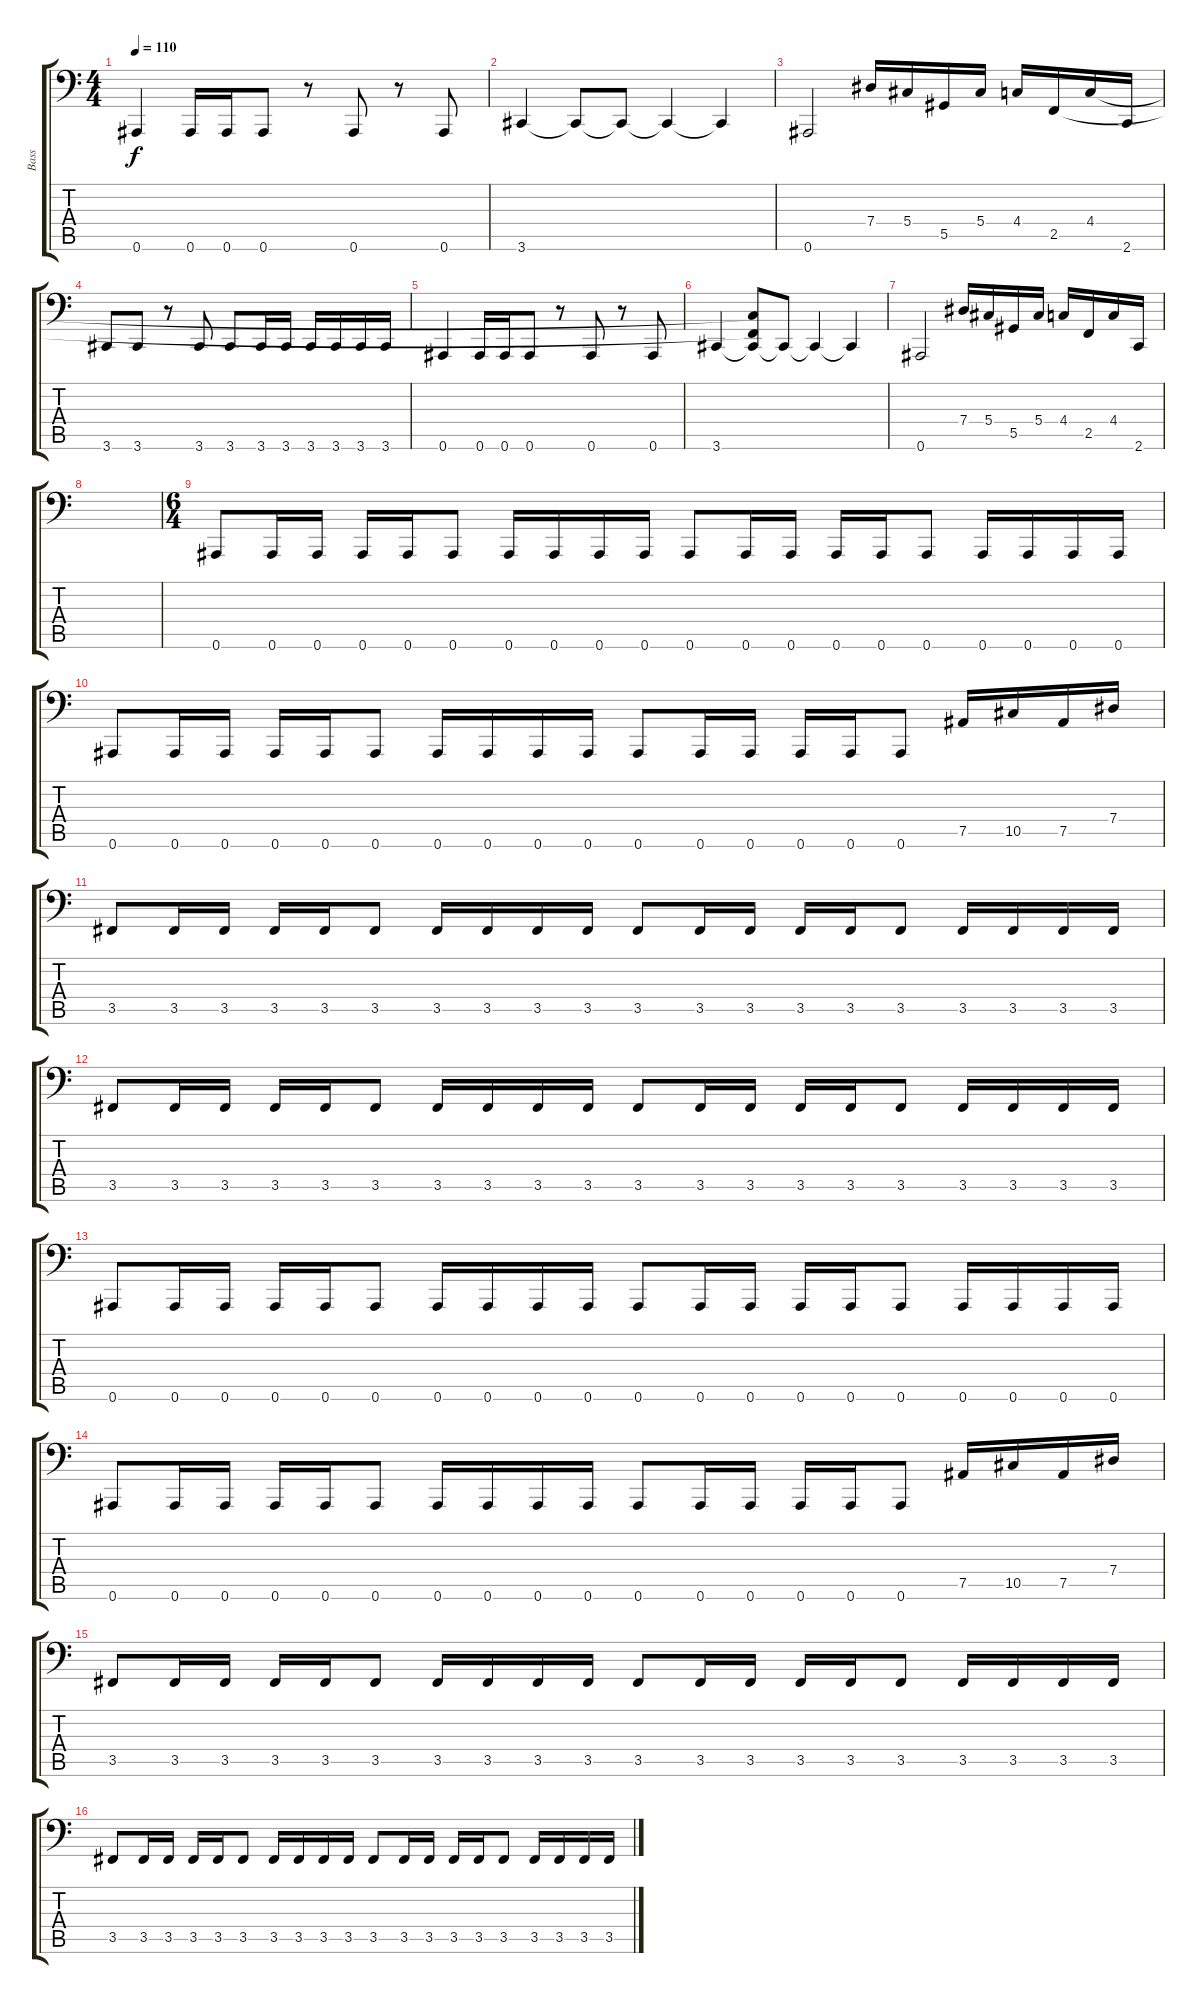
\track ("Bass" "Bass") {instrument electricbassfinger}
\staff {score tabs}
\tuning (Bb2 F2 Db2 Ab1 Eb1 Bb0) {hide}
\ts (4 4)
\tempo 110
\clef f4
\ks c
0.6.4{dy f} 0.6.16 0.6.16 0.6.8 r.8 0.6.8 r.8 0.6.8 |
3.6.4 3.6{t}.8 3.6{t}.8 3.6{t}.4 3.6{t}.4 |
0.6.2 7.4.16 5.4.16 5.5.16 5.4.16 4.4.16 2.5.16 4.4.16 2.6.16 |
3.6.8 3.6.8 r.8 3.6.8 3.6.8 3.6.16 3.6.16 3.6.16 3.6.16 3.6.16 3.6.16 |
0.6.4 0.6.16 0.6.16 0.6.8 r.8 0.6.8 r.8 0.6.8 |
3.6.4 (4.4{t} 2.5{t} 3.6{t}).8 3.6{t}.8 3.6{t}.4 3.6{t}.4 |
0.6.2 7.4.16 5.4.16 5.5.16 5.4.16 4.4.16 2.5.16 4.4.16 2.6.16 |
|
\ts (6 4)
0.6.8 0.6.16 0.6.16 0.6.16 0.6.16 0.6.8 0.6.16 0.6.16 0.6.16 0.6.16 0.6.8 0.6.16 0.6.16 0.6.16 0.6.16 0.6.8 0.6.16 0.6.16 0.6.16 0.6.16 |
0.6.8 0.6.16 0.6.16 0.6.16 0.6.16 0.6.8 0.6.16 0.6.16 0.6.16 0.6.16 0.6.8 0.6.16 0.6.16 0.6.16 0.6.16 0.6.8 7.5.16 10.5.16 7.5.16 7.4.16 |
3.5.8 3.5.16 3.5.16 3.5.16 3.5.16 3.5.8 3.5.16 3.5.16 3.5.16 3.5.16 3.5.8 3.5.16 3.5.16 3.5.16 3.5.16 3.5.8 3.5.16 3.5.16 3.5.16 3.5.16 |
3.5.8 3.5.16 3.5.16 3.5.16 3.5.16 3.5.8 3.5.16 3.5.16 3.5.16 3.5.16 3.5.8 3.5.16 3.5.16 3.5.16 3.5.16 3.5.8 3.5.16 3.5.16 3.5.16 3.5.16 |
0.6.8 0.6.16 0.6.16 0.6.16 0.6.16 0.6.8 0.6.16 0.6.16 0.6.16 0.6.16 0.6.8 0.6.16 0.6.16 0.6.16 0.6.16 0.6.8 0.6.16 0.6.16 0.6.16 0.6.16 |
0.6.8 0.6.16 0.6.16 0.6.16 0.6.16 0.6.8 0.6.16 0.6.16 0.6.16 0.6.16 0.6.8 0.6.16 0.6.16 0.6.16 0.6.16 0.6.8 7.5.16 10.5.16 7.5.16 7.4.16 |
3.5.8 3.5.16 3.5.16 3.5.16 3.5.16 3.5.8 3.5.16 3.5.16 3.5.16 3.5.16 3.5.8 3.5.16 3.5.16 3.5.16 3.5.16 3.5.8 3.5.16 3.5.16 3.5.16 3.5.16 |
3.5.8 3.5.16 3.5.16 3.5.16 3.5.16 3.5.8 3.5.16 3.5.16 3.5.16 3.5.16 3.5.8 3.5.16 3.5.16 3.5.16 3.5.16 3.5.8 3.5.16 3.5.16 3.5.16 3.5.16
